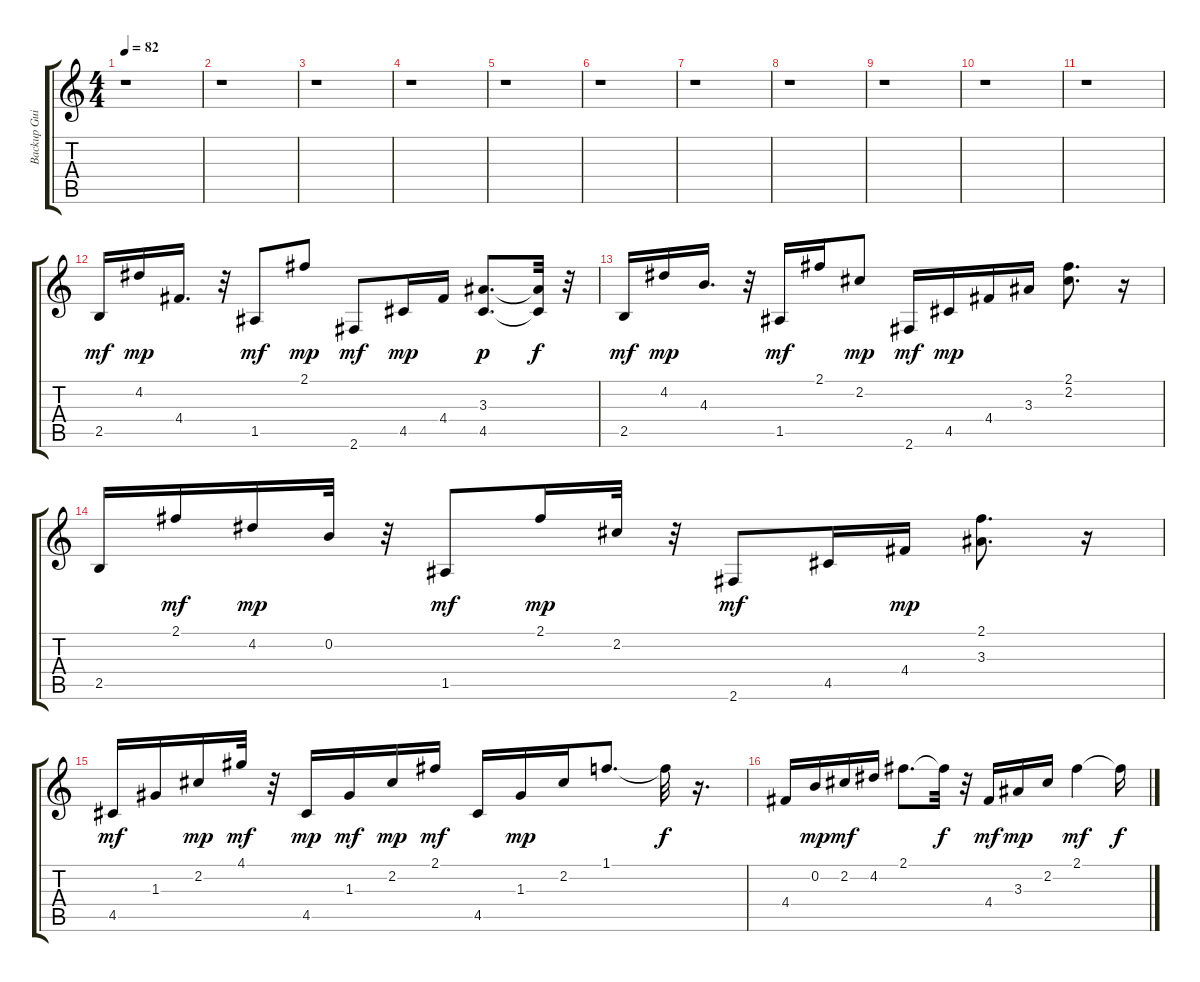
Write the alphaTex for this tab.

\track ("Backup Guitar" "Backup Gui") {instrument acousticguitarnylon}
\staff {score tabs}
\tuning (E4 B3 G3 D3 A2 E2) {hide}
\ts (4 4)
\tempo 82
\clef g2
\ks c
r.1{dy f} |
r.1 |
r.1 |
r.1 |
r.1 |
r.1 |
r.1 |
r.1 |
r.1 |
r.1 |
r.1 |
2.5.16{dy mf} 4.2.16{dy mp} 4.4.16{d} r.32 1.5.8{dy mf} 2.1.8{dy mp} 2.6.8{dy mf} 4.5.16{dy mp} 4.4.16 (3.3 4.5).8{d dy p} (3.3{t} 4.5{t}).32{dy f} r.32 |
2.5.16{dy mf} 4.2.16{dy mp} 4.3.16{d} r.32 1.5.16{dy mf} 2.1.16 2.2.8{dy mp} 2.6.16{dy mf} 4.5.16{dy mp} 4.4.16 3.3.16 (2.1 2.2).8{d} r.16 |
2.5.16 2.1.16{dy mf} 4.2.16{dy mp} 0.2.32 r.32 1.5.8{dy mf} 2.1.16{dy mp} 2.2.32 r.32 2.6.8{dy mf} 4.5.16 4.4.16{dy mp} (2.1 3.3).8{d} r.16 |
4.5.16{dy mf} 1.3.16 2.2.16{dy mp} 4.1.32{dy mf} r.32 4.5.16{dy mp} 1.3.16{dy mf} 2.2.16{dy mp} 2.1.16{dy mf} 4.5.16 1.3.16{dy mp} 2.2.16 1.1.8{d} 1.1{t}.32{dy f} r.16{d} |
4.4.16 0.2.16{dy mp} 2.2.16{dy mf} 4.2.16 2.1.8{d} 2.1{t}.32{dy f} r.32 4.4.16{dy mf} 3.3.16{dy mp} 2.2.16 2.1.4{dy mf} 2.1{t}.16{dy f}
